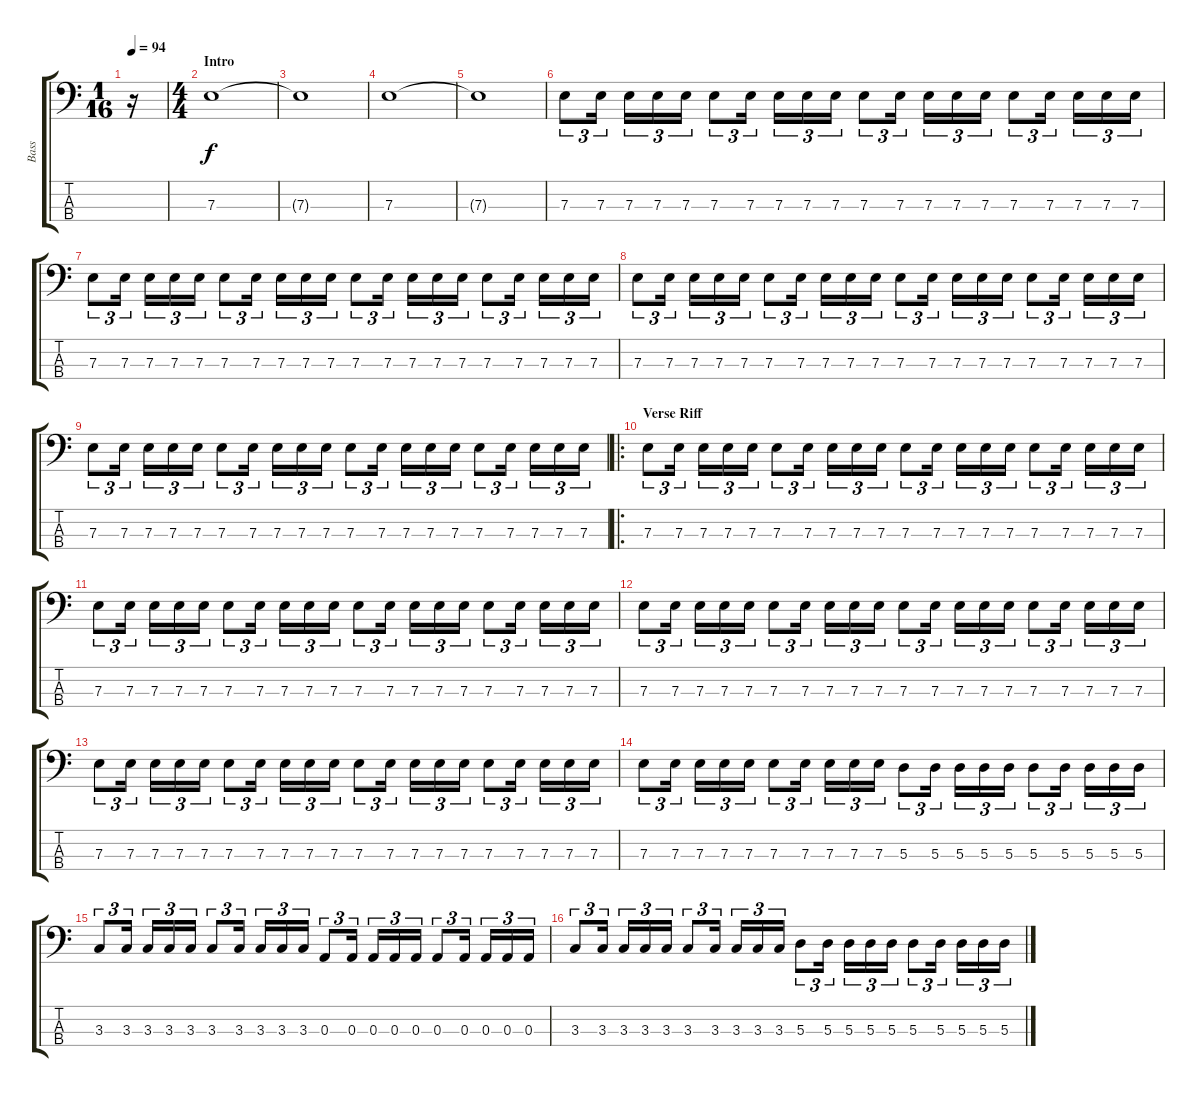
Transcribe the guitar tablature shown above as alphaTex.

\track ("Bass" "Bass") {instrument electricbassfinger}
\staff {score tabs}
\tuning (G2 D2 A1 E1) {hide}
\ts (1 16)
\tempo 94
\clef f4
\ks c
r.16{dy f instrument electricbassfinger} |
\ts (4 4)
\section ("" "Intro")
7.3.1 |
7.3{t}.1 |
7.3.1 |
7.3{t}.1 |
7.3.8{tu (3 2)} 7.3.16{tu (3 2)} 7.3.16{tu (3 2)} 7.3.16{tu (3 2)} 7.3.16{tu (3 2)} 7.3.8{tu (3 2)} 7.3.16{tu (3 2)} 7.3.16{tu (3 2)} 7.3.16{tu (3 2)} 7.3.16{tu (3 2)} 7.3.8{tu (3 2)} 7.3.16{tu (3 2)} 7.3.16{tu (3 2)} 7.3.16{tu (3 2)} 7.3.16{tu (3 2)} 7.3.8{tu (3 2)} 7.3.16{tu (3 2)} 7.3.16{tu (3 2)} 7.3.16{tu (3 2)} 7.3.16{tu (3 2)} |
7.3.8{tu (3 2)} 7.3.16{tu (3 2)} 7.3.16{tu (3 2)} 7.3.16{tu (3 2)} 7.3.16{tu (3 2)} 7.3.8{tu (3 2)} 7.3.16{tu (3 2)} 7.3.16{tu (3 2)} 7.3.16{tu (3 2)} 7.3.16{tu (3 2)} 7.3.8{tu (3 2)} 7.3.16{tu (3 2)} 7.3.16{tu (3 2)} 7.3.16{tu (3 2)} 7.3.16{tu (3 2)} 7.3.8{tu (3 2)} 7.3.16{tu (3 2)} 7.3.16{tu (3 2)} 7.3.16{tu (3 2)} 7.3.16{tu (3 2)} |
7.3.8{tu (3 2)} 7.3.16{tu (3 2)} 7.3.16{tu (3 2)} 7.3.16{tu (3 2)} 7.3.16{tu (3 2)} 7.3.8{tu (3 2)} 7.3.16{tu (3 2)} 7.3.16{tu (3 2)} 7.3.16{tu (3 2)} 7.3.16{tu (3 2)} 7.3.8{tu (3 2)} 7.3.16{tu (3 2)} 7.3.16{tu (3 2)} 7.3.16{tu (3 2)} 7.3.16{tu (3 2)} 7.3.8{tu (3 2)} 7.3.16{tu (3 2)} 7.3.16{tu (3 2)} 7.3.16{tu (3 2)} 7.3.16{tu (3 2)} |
7.3.8{tu (3 2)} 7.3.16{tu (3 2)} 7.3.16{tu (3 2)} 7.3.16{tu (3 2)} 7.3.16{tu (3 2)} 7.3.8{tu (3 2)} 7.3.16{tu (3 2)} 7.3.16{tu (3 2)} 7.3.16{tu (3 2)} 7.3.16{tu (3 2)} 7.3.8{tu (3 2)} 7.3.16{tu (3 2)} 7.3.16{tu (3 2)} 7.3.16{tu (3 2)} 7.3.16{tu (3 2)} 7.3.8{tu (3 2)} 7.3.16{tu (3 2)} 7.3.16{tu (3 2)} 7.3.16{tu (3 2)} 7.3.16{tu (3 2)} |
\ro
\section ("" "Verse Riff")
7.3.8{tu (3 2)} 7.3.16{tu (3 2)} 7.3.16{tu (3 2)} 7.3.16{tu (3 2)} 7.3.16{tu (3 2)} 7.3.8{tu (3 2)} 7.3.16{tu (3 2)} 7.3.16{tu (3 2)} 7.3.16{tu (3 2)} 7.3.16{tu (3 2)} 7.3.8{tu (3 2)} 7.3.16{tu (3 2)} 7.3.16{tu (3 2)} 7.3.16{tu (3 2)} 7.3.16{tu (3 2)} 7.3.8{tu (3 2)} 7.3.16{tu (3 2)} 7.3.16{tu (3 2)} 7.3.16{tu (3 2)} 7.3.16{tu (3 2)} |
7.3.8{tu (3 2)} 7.3.16{tu (3 2)} 7.3.16{tu (3 2)} 7.3.16{tu (3 2)} 7.3.16{tu (3 2)} 7.3.8{tu (3 2)} 7.3.16{tu (3 2)} 7.3.16{tu (3 2)} 7.3.16{tu (3 2)} 7.3.16{tu (3 2)} 7.3.8{tu (3 2)} 7.3.16{tu (3 2)} 7.3.16{tu (3 2)} 7.3.16{tu (3 2)} 7.3.16{tu (3 2)} 7.3.8{tu (3 2)} 7.3.16{tu (3 2)} 7.3.16{tu (3 2)} 7.3.16{tu (3 2)} 7.3.16{tu (3 2)} |
7.3.8{tu (3 2)} 7.3.16{tu (3 2)} 7.3.16{tu (3 2)} 7.3.16{tu (3 2)} 7.3.16{tu (3 2)} 7.3.8{tu (3 2)} 7.3.16{tu (3 2)} 7.3.16{tu (3 2)} 7.3.16{tu (3 2)} 7.3.16{tu (3 2)} 7.3.8{tu (3 2)} 7.3.16{tu (3 2)} 7.3.16{tu (3 2)} 7.3.16{tu (3 2)} 7.3.16{tu (3 2)} 7.3.8{tu (3 2)} 7.3.16{tu (3 2)} 7.3.16{tu (3 2)} 7.3.16{tu (3 2)} 7.3.16{tu (3 2)} |
7.3.8{tu (3 2)} 7.3.16{tu (3 2)} 7.3.16{tu (3 2)} 7.3.16{tu (3 2)} 7.3.16{tu (3 2)} 7.3.8{tu (3 2)} 7.3.16{tu (3 2)} 7.3.16{tu (3 2)} 7.3.16{tu (3 2)} 7.3.16{tu (3 2)} 7.3.8{tu (3 2)} 7.3.16{tu (3 2)} 7.3.16{tu (3 2)} 7.3.16{tu (3 2)} 7.3.16{tu (3 2)} 7.3.8{tu (3 2)} 7.3.16{tu (3 2)} 7.3.16{tu (3 2)} 7.3.16{tu (3 2)} 7.3.16{tu (3 2)} |
7.3.8{tu (3 2)} 7.3.16{tu (3 2)} 7.3.16{tu (3 2)} 7.3.16{tu (3 2)} 7.3.16{tu (3 2)} 7.3.8{tu (3 2)} 7.3.16{tu (3 2)} 7.3.16{tu (3 2)} 7.3.16{tu (3 2)} 7.3.16{tu (3 2)} 5.3.8{tu (3 2)} 5.3.16{tu (3 2)} 5.3.16{tu (3 2)} 5.3.16{tu (3 2)} 5.3.16{tu (3 2)} 5.3.8{tu (3 2)} 5.3.16{tu (3 2)} 5.3.16{tu (3 2)} 5.3.16{tu (3 2)} 5.3.16{tu (3 2)} |
3.3.8{tu (3 2)} 3.3.16{tu (3 2)} 3.3.16{tu (3 2)} 3.3.16{tu (3 2)} 3.3.16{tu (3 2)} 3.3.8{tu (3 2)} 3.3.16{tu (3 2)} 3.3.16{tu (3 2)} 3.3.16{tu (3 2)} 3.3.16{tu (3 2)} 0.3.8{tu (3 2)} 0.3.16{tu (3 2)} 0.3.16{tu (3 2)} 0.3.16{tu (3 2)} 0.3.16{tu (3 2)} 0.3.8{tu (3 2)} 0.3.16{tu (3 2)} 0.3.16{tu (3 2)} 0.3.16{tu (3 2)} 0.3.16{tu (3 2)} |
3.3.8{tu (3 2)} 3.3.16{tu (3 2)} 3.3.16{tu (3 2)} 3.3.16{tu (3 2)} 3.3.16{tu (3 2)} 3.3.8{tu (3 2)} 3.3.16{tu (3 2)} 3.3.16{tu (3 2)} 3.3.16{tu (3 2)} 3.3.16{tu (3 2)} 5.3.8{tu (3 2)} 5.3.16{tu (3 2)} 5.3.16{tu (3 2)} 5.3.16{tu (3 2)} 5.3.16{tu (3 2)} 5.3.8{tu (3 2)} 5.3.16{tu (3 2)} 5.3.16{tu (3 2)} 5.3.16{tu (3 2)} 5.3.16{tu (3 2)}
